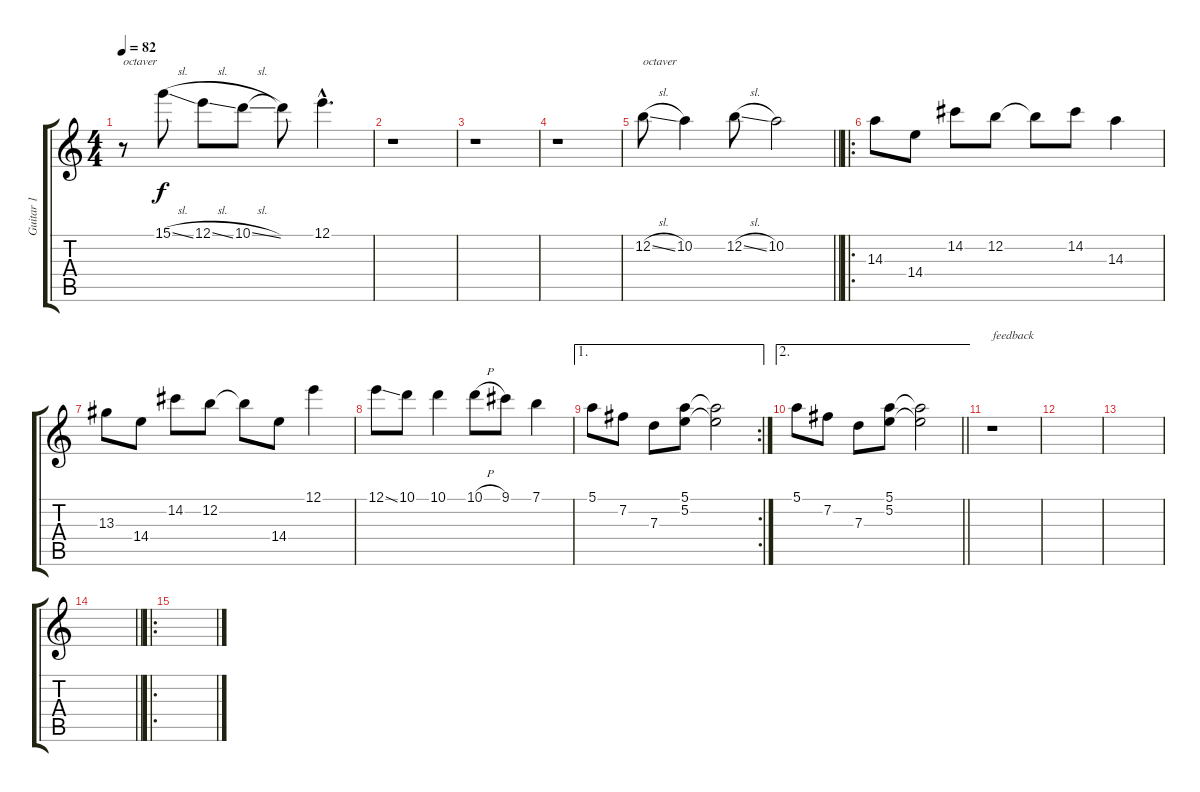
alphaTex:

\track ("Guitar 1" "Guitar 1") {instrument electricguitarclean}
\staff {score tabs}
\tuning (E4 B3 G3 D3 A2 E2) {hide}
\ts (4 4)
\tempo 82
\clef g2
\ks c
r.8{txt "octaver" dy f} 15.1{sl}.8 12.1{sl}.8 10.1{sl}.8 10.1{t}.8 12.1{hac}.4{d} |
r.1 |
r.1 |
r.1 |
\barLineRight lightlight
12.2{sl}.8{txt "octaver"} 10.2.4 12.2{sl}.8 10.2.2 |
\ro
14.3.8 14.4.8 14.2.8 12.2.8 12.2{t}.8 14.2.8 14.3.4 |
13.3.8 14.4.8 14.2.8 12.2.8 12.2{t}.8 14.4.8 12.1.4 |
12.1{ss}.8 10.1.8 10.1.4 10.1{h}.8 9.1.8 7.1.4 |
\ae 1
\rc 2
5.1.8 7.2.8 7.3.8 (5.1 5.2).8 (5.1{t} 5.2{t}).2 |
\ae 2
\barLineRight lightlight
5.1.8 7.2.8 7.3.8 (5.1 5.2).8 (5.1{t} 5.2{t}).2 |
r.1{txt "feedback"} |
|
|
\barLineRight lightlight
|
\ro
